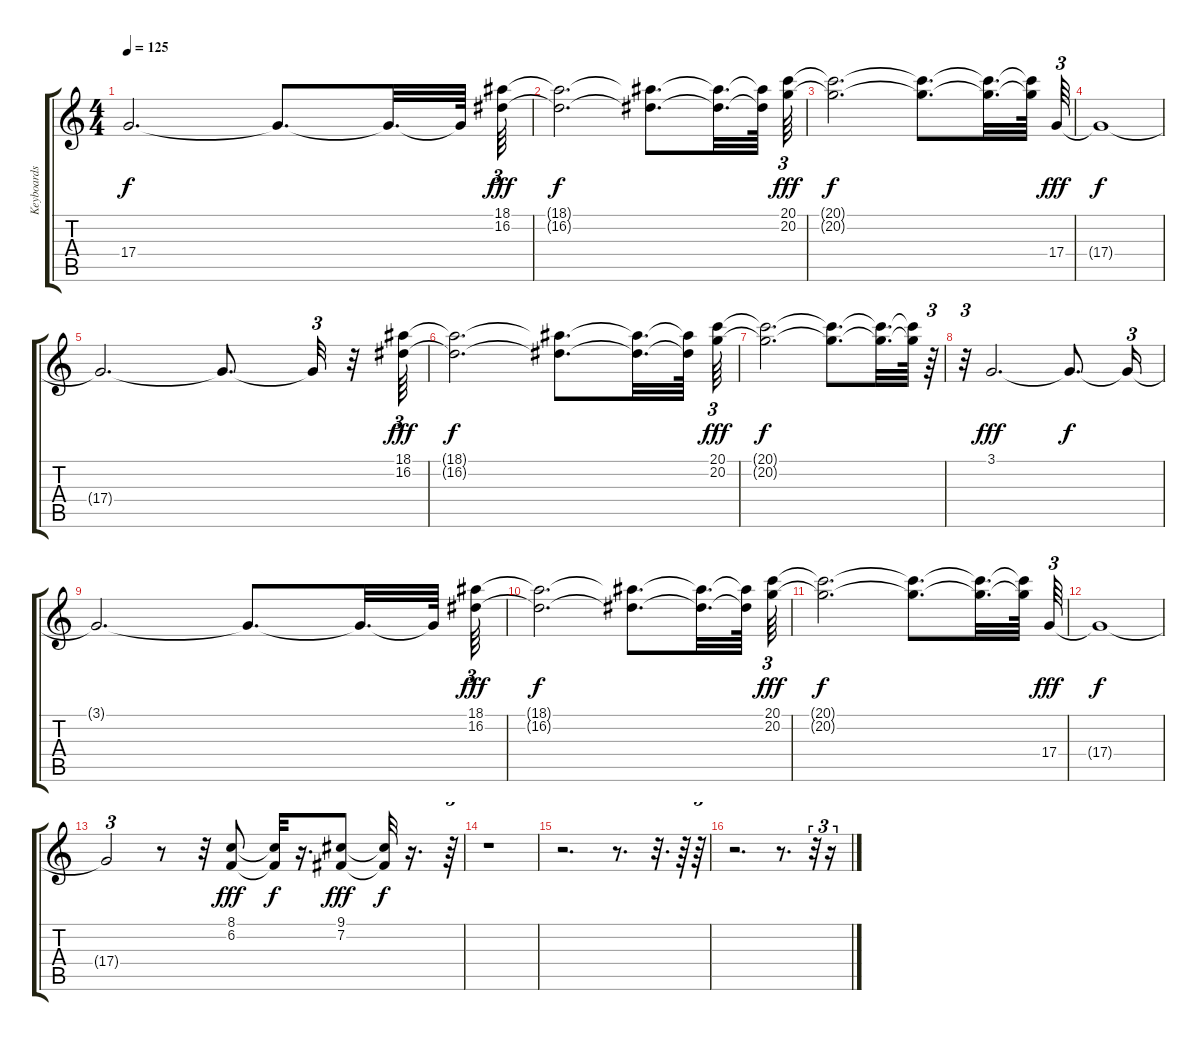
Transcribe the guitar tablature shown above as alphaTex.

\track ("Keyboards" "Keyboards") {instrument rockorgan}
\staff {score tabs}
\tuning (E4 B3 G3 D3 A2 E2) {hide}
\ts (4 4)
\tempo 125
\clef g2
\ks c
17.4{t}.2{d dy f} 17.4{t}.8{d} 17.4{t}.32{d} 17.4{t}.64 (18.1 16.2).64{tu (3 2) dy fff} |
(18.1{t} 16.2{t}).2{d dy f} (18.1{t} 16.2{t}).8{d} (18.1{t} 16.2{t}).32{d} (18.1{t} 16.2{t}).64 (20.1 20.2).64{tu (3 2) dy fff} |
(20.1{t} 20.2{t}).2{d dy f} (20.1{t} 20.2{t}).8{d} (20.1{t} 20.2{t}).32{d} (20.1{t} 20.2{t}).64 17.4.64{tu (3 2) dy fff} |
17.4{t}.1{dy f} |
17.4{t}.2{d} 17.4{t}.8{d} 17.4{t}.32{tu (3 2)} r.32 (18.1 16.2).64{tu (3 2) dy fff} |
(18.1{t} 16.2{t}).2{d dy f} (18.1{t} 16.2{t}).8{d} (18.1{t} 16.2{t}).32{d} (18.1{t} 16.2{t}).64 (20.1 20.2).64{tu (3 2) dy fff} |
(20.1{t} 20.2{t}).2{d dy f} (20.1{t} 20.2{t}).8{d} (20.1{t} 20.2{t}).32{d} (20.1{t} 20.2{t}).64 r.64{tu (3 2)} |
r.32{tu (3 2)} 3.1.2{d dy fff} 3.1{t}.8{d dy f} 3.1{t}.16{tu (3 2)} |
3.1{t}.2{d} 3.1{t}.8{d} 3.1{t}.32{d} 3.1{t}.64 (18.1 16.2).64{tu (3 2) dy fff} |
(18.1{t} 16.2{t}).2{d dy f} (18.1{t} 16.2{t}).8{d} (18.1{t} 16.2{t}).32{d} (18.1{t} 16.2{t}).64 (20.1 20.2).64{tu (3 2) dy fff} |
(20.1{t} 20.2{t}).2{d dy f} (20.1{t} 20.2{t}).8{d} (20.1{t} 20.2{t}).32{d} (20.1{t} 20.2{t}).64 17.4.64{tu (3 2) dy fff} |
17.4{t}.1{dy f} |
17.4{t}.2{tu (3 2)} r.8 r.32 (8.1 6.2).8{dy fff} (8.1{t} 6.2{t}).32{dy f} r.16{d} (9.1 7.2).8{dy fff} (9.1{t} 7.2{t}).32{dy f} r.16{d} r.64{tu (3 2)} |
r.1 |
r.2{d} r.8{d} r.32{d} r.64 r.64{tu (3 2)} |
r.2{d} r.8{d} r.32{tu (3 2)} r.16{tu (3 2)}
